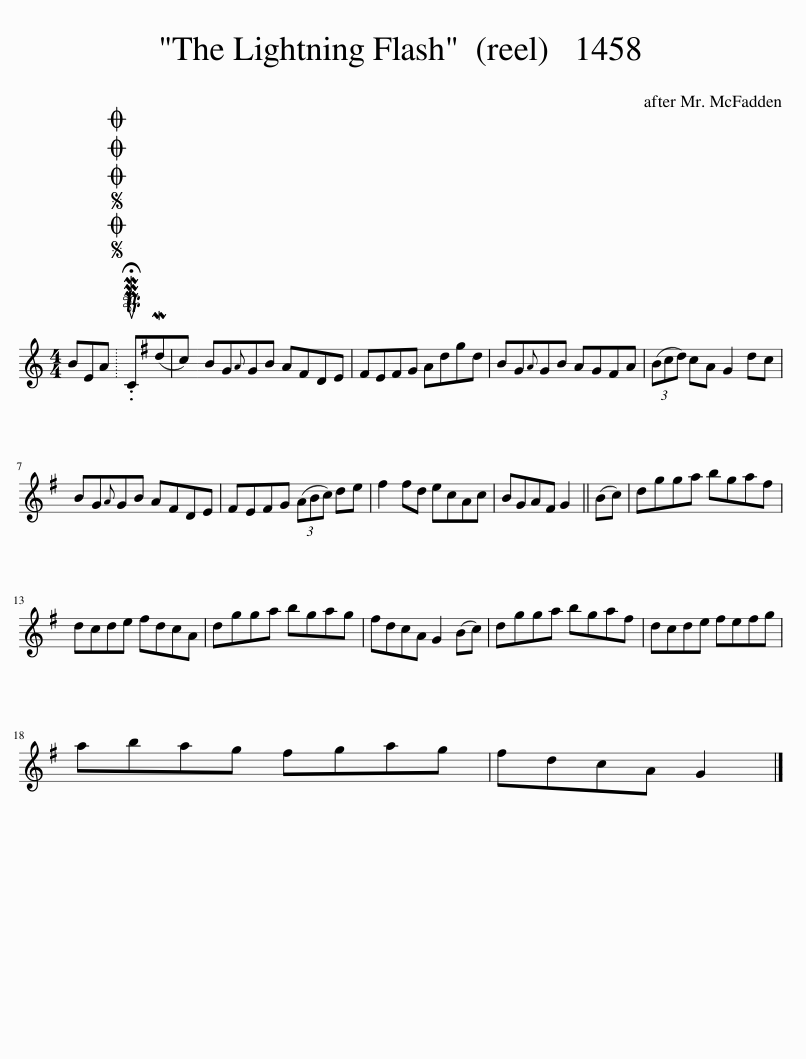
X:1
L:1/8
M:4/4
I:linebreak $
K:C
V:1 treble
V:1
 BEA |SOSOOO .!fermata!PMTuC(Mdc) | BG{A}GB A^FDE | ^FEFG Adgd | BG{A}GB AG^FA | %5
 (3(Bcd) cA G2 dc |$ BG{A}GB A^FDE | ^FEFG (3(ABc) de | ^f2 fd ecAc | BGA^F G2 || %10
 (Bc) | dgga bga^f |$ dcde ^fdcA | dgga bgag | ^fdcA G2 (Bc) | %15
 dgga bga^f | dcde ^fefg |$ abag ^fgag | ^fdcA G2 |] %19
